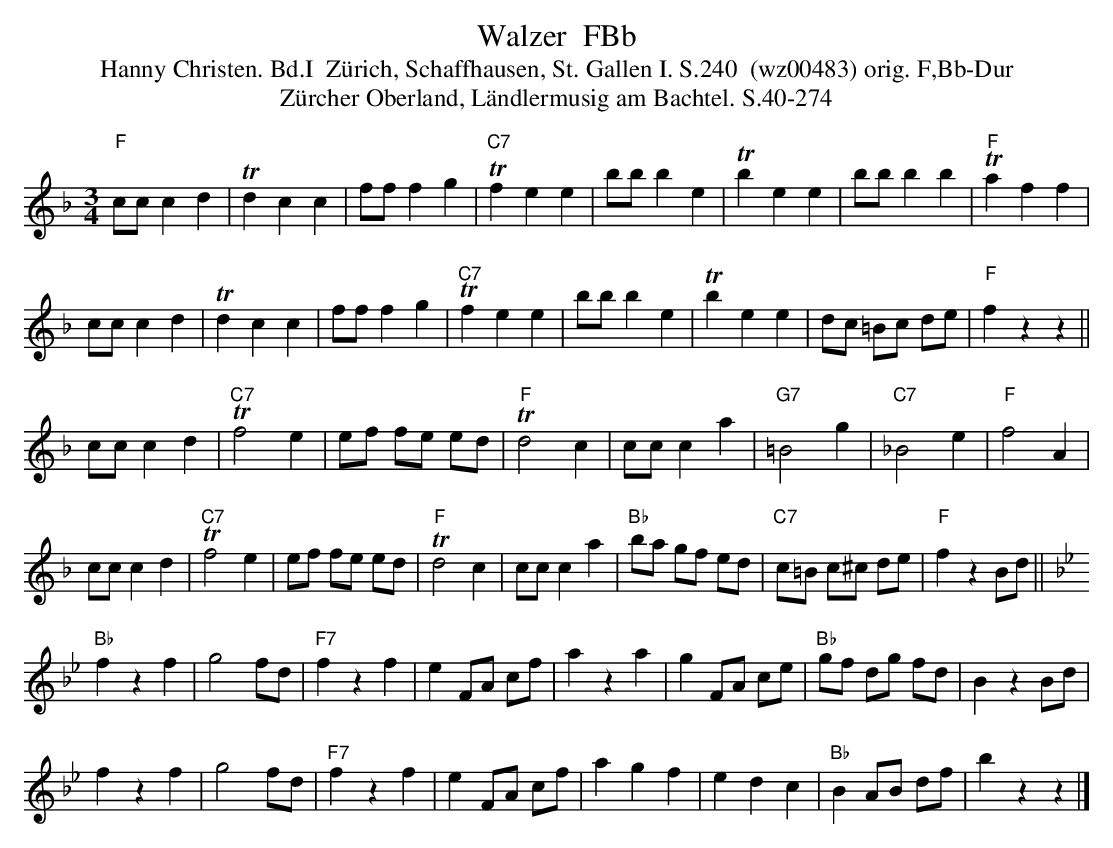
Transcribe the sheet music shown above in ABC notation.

X:1
T: Walzer  FBb
T:Hanny Christen. Bd.I  Z\"urich, Schaffhausen, St. Gallen I. S.240  (wz00483) orig. F,Bb-Dur
T: Z\"urcher Oberland, L\"andlermusig am Bachtel. S.40-274
M:3/4
L:1/4
K:F %%MIDI gchordon
"F"c/c/ cd | Tdcc | f/f/fg | "C7"Tfee | b/b/be | Tbee | b/b/bb | "F"Taff |
c/c/ cd | Tdcc | f/f/fg | "C7"Tfee | b/b/be | Tbee | d/c/ =B/c/ d/e/ | "F"fzz ||
c/c/cd | "C7"Tf2e | e/f/ f/e/ e/d/ | "F"Td2c | c/c/ca | "G7"=B2g | "C7"_B2e| "F"f2A |
c/c/cd | "C7"Tf2e | e/f/ f/e/ e/d/ | "F"Td2c | c/c/ca | "Bb"b/a/ g/f/ e/d/ | "C7"c/=B/ c/^c/ d/e/ | "F"fzB/d/ || [K:Bb]
"Bb"fzf | g2f/d/ | "F7"fzf | e F/A/ c/f/ | aza | g F/A/ c/e/ | "Bb"g/f/ d/g/ f/d/ | BzB/d/ |
fzf | g2f/d/ | "F7"fzf | e F/A/ c/f/ | agf | edc | "Bb"B A/B/ d/f/ | bzz |]
